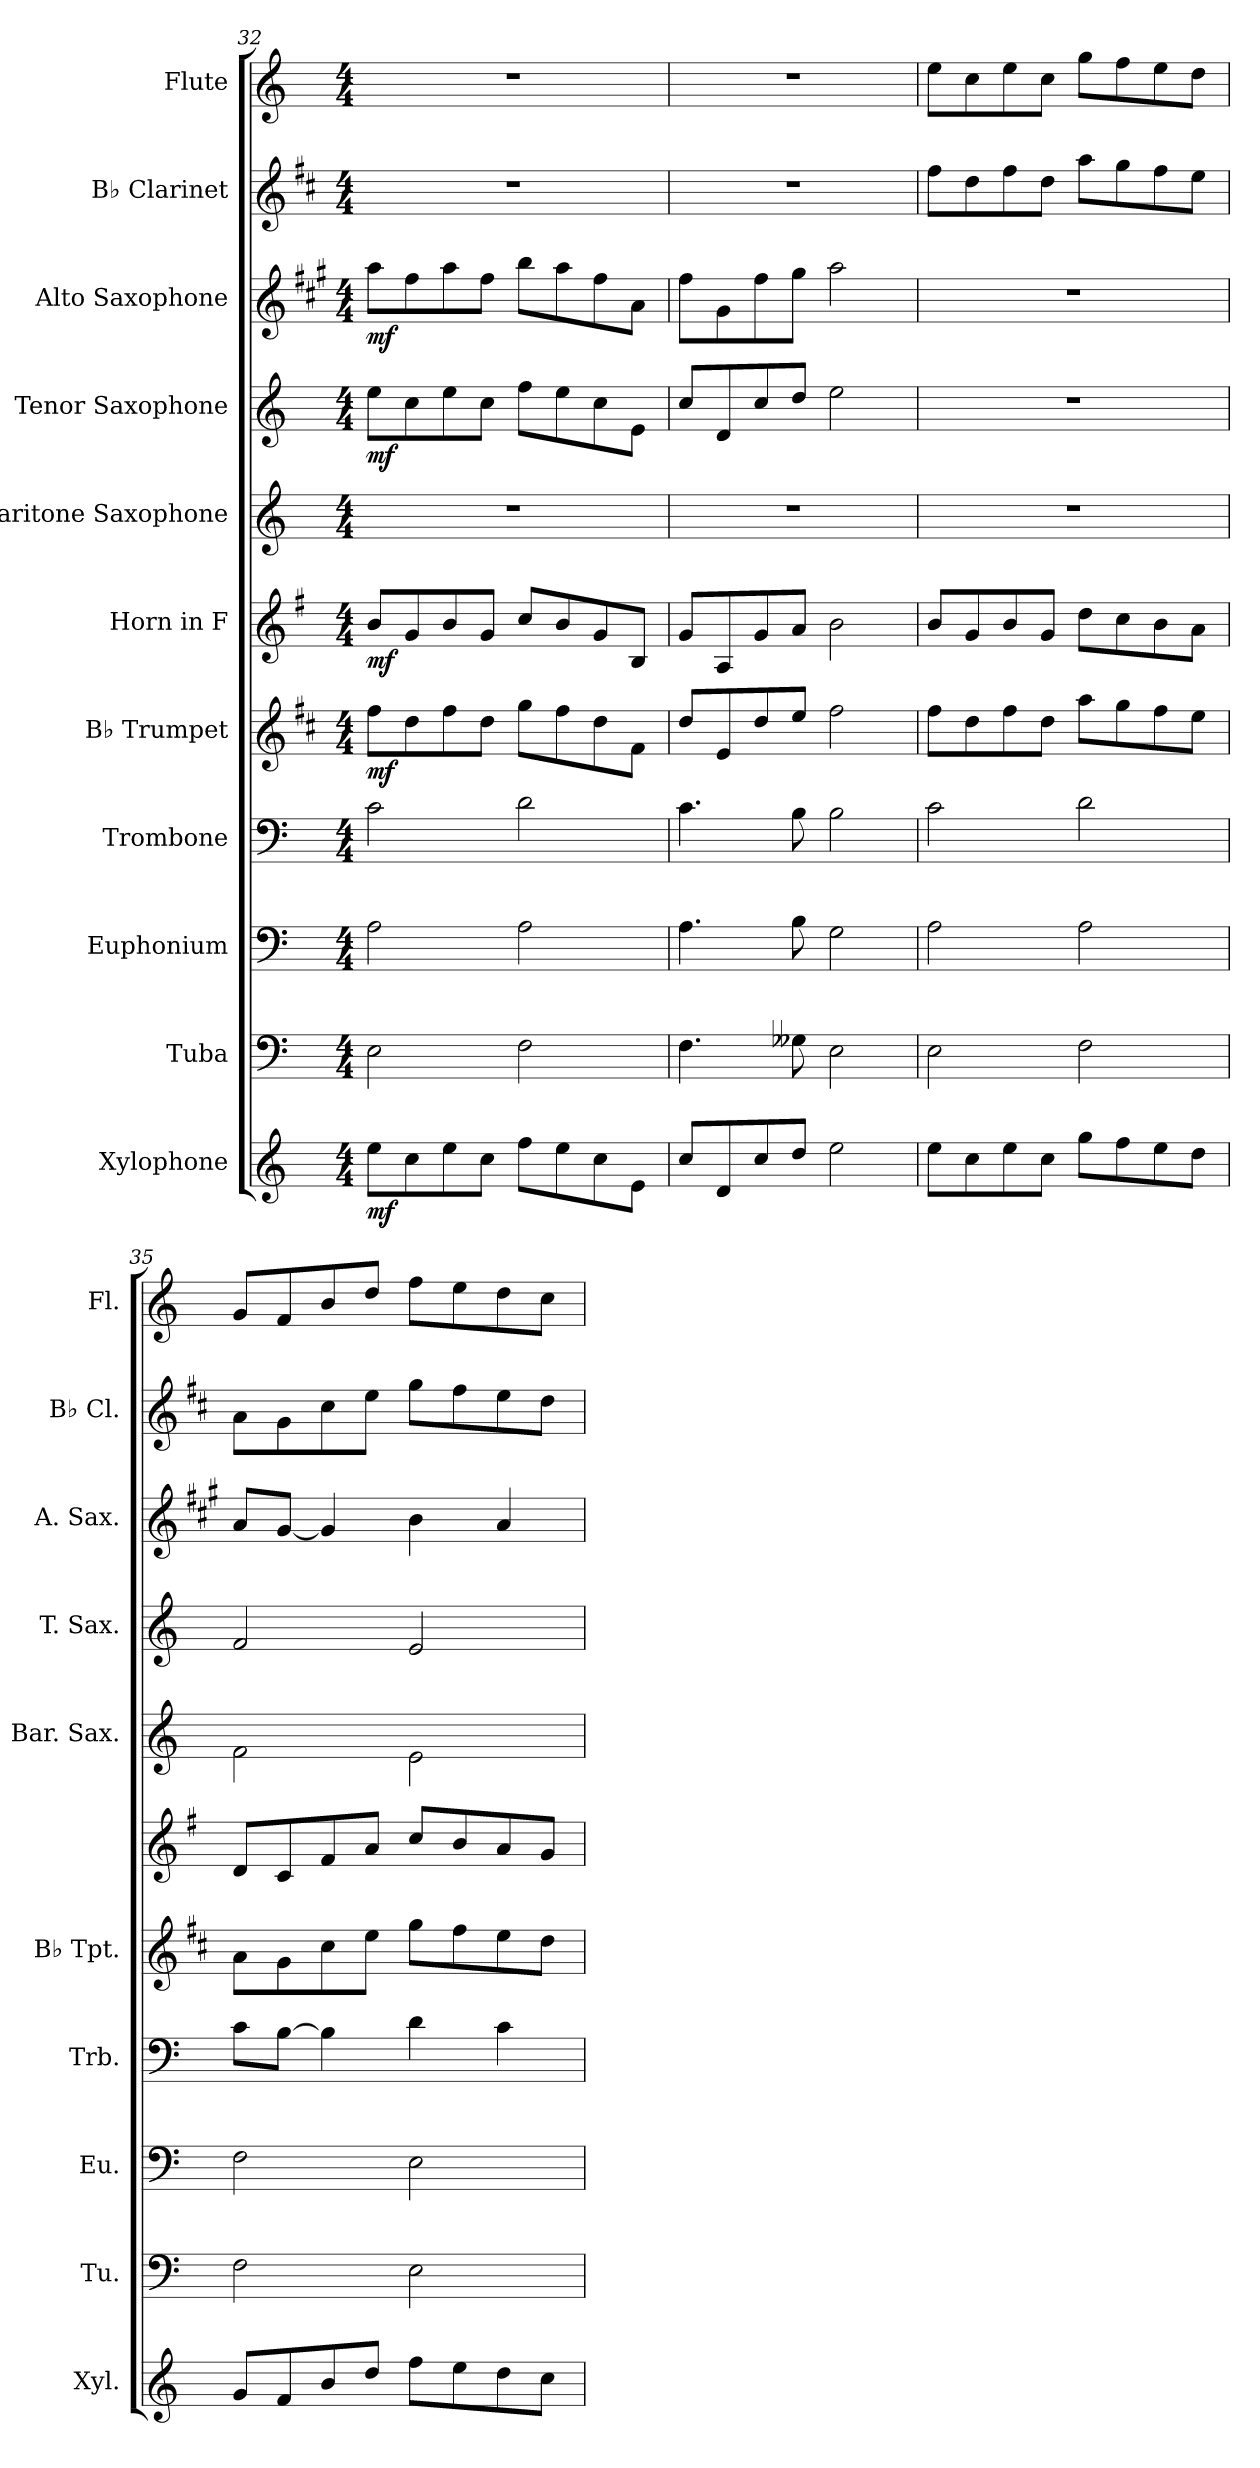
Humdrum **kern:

**kern	**dynam	**kern	**kern	**kern	**kern	**dynam	**kern	**dynam	**kern	**kern	**dynam	**kern	**dynam	**kern	**kern
*part11	*part11	*part10	*part9	*part8	*part7	*part7	*part6	*part6	*part5	*part4	*part4	*part3	*part3	*part2	*part1
*staff11	*staff11	*staff10	*staff9	*staff8	*staff7	*staff7	*staff6	*staff6	*staff5	*staff4	*staff4	*staff3	*staff3	*staff2	*staff1
*I"Xylophone	*	*I"Tuba	*I"Euphonium	*I"Trombone	*I"B♭ Trumpet	*	*I"Horn in F	*	*I"Baritone Saxophone	*I"Tenor Saxophone	*	*I"Alto Saxophone	*	*I"B♭ Clarinet	*I"Flute
*I'Xyl.	*	*I'Tu.	*I'Eu.	*I'Trb.	*I'B♭ Tpt.	*	*	*	*I'Bar. Sax.	*I'T. Sax.	*	*I'A. Sax.	*	*I'B♭ Cl.	*I'Fl.
*clefG2	*	*clefF4	*clefF4	*clefF4	*clefG2	*	*clefG2	*	*clefG2	*clefG2	*	*clefG2	*	*clefG2	*clefG2
*ITrd-7c-12	*	*	*	*	*ITrd1c2	*	*ITrd4c7	*	*ITrd12c21	*ITrd8c14	*	*ITrd5c9	*	*ITrd1c2	*
*k[]	*	*k[]	*k[]	*k[]	*k[]	*	*k[]	*	*k[]	*k[]	*	*k[]	*	*k[]	*k[]
*M4/4	*	*M4/4	*M4/4	*M4/4	*M4/4	*	*M4/4	*	*M4/4	*M4/4	*	*M4/4	*	*M4/4	*M4/4
=32	=32	=32	=32	=32	=32	=32	=32	=32	=32	=32	=32	=32	=32	=32	=32
!	!LO:DY:b	!	!	!	!	!LO:DY:b	!	!LO:DY:b	!	!	!LO:DY:b	!	!LO:DY:b	!	!
8eee\L	mf	2E\	2A\	2c\	8ee\L	mf	8e/L	mf	1r	8e\L	mf	8cc\L	mf	1r	1r
8ccc\	.	.	.	.	8cc\	.	8c/	.	.	8c\	.	8a\	.	.	.
8eee\	.	.	.	.	8ee\	.	8e/	.	.	8e\	.	8cc\	.	.	.
8ccc\J	.	.	.	.	8cc\J	.	8c/J	.	.	8c\J	.	8a\J	.	.	.
8fff\L	.	2F\	2A\	2d\	8ff\L	.	8f/L	.	.	8f\L	.	8dd\L	.	.	.
8eee\	.	.	.	.	8ee\	.	8e/	.	.	8e\	.	8cc\	.	.	.
8ccc\	.	.	.	.	8cc\	.	8c/	.	.	8c\	.	8a\	.	.	.
8ee\J	.	.	.	.	8e\J	.	8E/J	.	.	8E\J	.	8c\J	.	.	.
=33	=33	=33	=33	=33	=33	=33	=33	=33	=33	=33	=33	=33	=33	=33	=33
8ccc/L	.	4.F\	4.A\	4.c\	8cc/L	.	8c/L	.	1r	8c/L	.	8a\L	.	1r	1r
8dd/	.	.	.	.	8d/	.	8D/	.	.	8D/	.	8B\	.	.	.
8ccc/	.	.	.	.	8cc/	.	8c/	.	.	8c/	.	8a\	.	.	.
8ddd/J	.	8G--X\	8B\	8B\	8dd/J	.	8d/J	.	.	8d/J	.	8b\J	.	.	.
2eee\	.	2E\	2G\	2B\	2ee\	.	2e\	.	.	2e\	.	2cc\	.	.	.
=34	=34	=34	=34	=34	=34	=34	=34	=34	=34	=34	=34	=34	=34	=34	=34
8eee\L	.	2E\	2A\	2c\	8ee\L	.	8e/L	.	1r	1r	.	1r	.	8ee\L	8ee\L
8ccc\	.	.	.	.	8cc\	.	8c/	.	.	.	.	.	.	8cc\	8cc\
8eee\	.	.	.	.	8ee\	.	8e/	.	.	.	.	.	.	8ee\	8ee\
8ccc\J	.	.	.	.	8cc\J	.	8c/J	.	.	.	.	.	.	8cc\J	8cc\J
8ggg\L	.	2F\	2A\	2d\	8gg\L	.	8g\L	.	.	.	.	.	.	8gg\L	8gg\L
8fff\	.	.	.	.	8ff\	.	8f\	.	.	.	.	.	.	8ff\	8ff\
8eee\	.	.	.	.	8ee\	.	8e\	.	.	.	.	.	.	8ee\	8ee\
8ddd\J	.	.	.	.	8dd\J	.	8d\J	.	.	.	.	.	.	8dd\J	8dd\J
!!LO:PB:g=z
=35	=35	=35	=35	=35	=35	=35	=35	=35	=35	=35	=35	=35	=35	=35	=35
8gg/L	.	2F\	2F\	8c\L	8g\L	.	8G/L	.	2F\	2F/	.	8c/L	.	8g\L	8g/L
8ff/	.	.	.	[8B\J	8f\	.	8F/	.	.	.	.	[8B/J	.	8f\	8f/
8bb/	.	.	.	4B\]	8b\	.	8B/	.	.	.	.	4B/]	.	8b\	8b/
8ddd/J	.	.	.	.	8dd\J	.	8d/J	.	.	.	.	.	.	8dd\J	8dd/J
8fff\L	.	2E\	2E\	4d\	8ff\L	.	8f/L	.	2E\	2E/	.	4d\	.	8ff\L	8ff\L
8eee\	.	.	.	.	8ee\	.	8e/	.	.	.	.	.	.	8ee\	8ee\
8ddd\	.	.	.	4c\	8dd\	.	8d/	.	.	.	.	4c/	.	8dd\	8dd\
8ccc\J	.	.	.	.	8cc\J	.	8c/J	.	.	.	.	.	.	8cc\J	8cc\J
=	=	=	=	=	=	=	=	=	=	=	=	=	=	=	=
*-	*-	*-	*-	*-	*-	*-	*-	*-	*-	*-	*-	*-	*-	*-	*-
